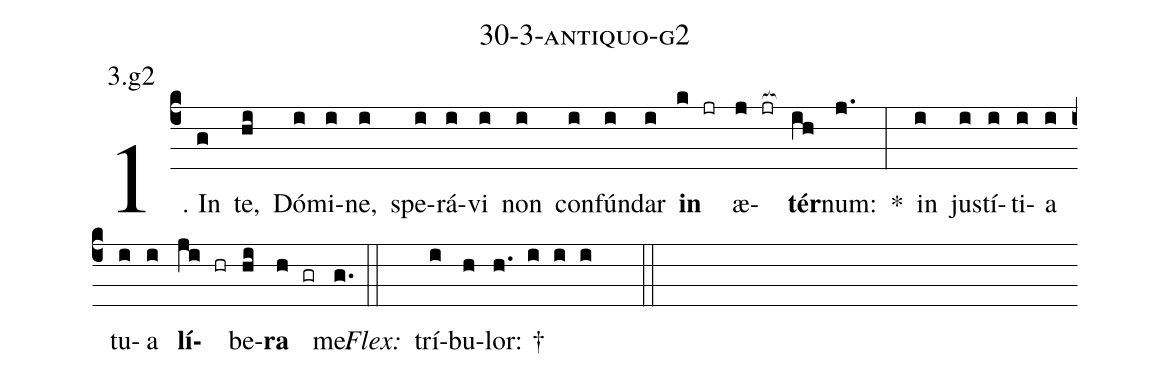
name: 30-3-antiquo-g2;
annotation: 3.g2;
%%
(c4)1. In(g) te,(hi) Dó(i)mi(i)ne,(i) spe(i)rá(i)vi(i) non(i) con(i)fún(i)dar(i) <b>in</b>(k jr) æ(j jr[ocb:1{])<b>tér</b>(ih[ocb:0}])num:(j.) *(:) in(i) jus(i)tí(i)ti(i)a(i) tu(i)a(i) <b>lí</b>(ji hr)be(hi)<b>ra</b>(h gr) me.(g.) (::)
<i>Flex:</i>()  trí(i)bu(h)lor: †(h. i i i  ::)
